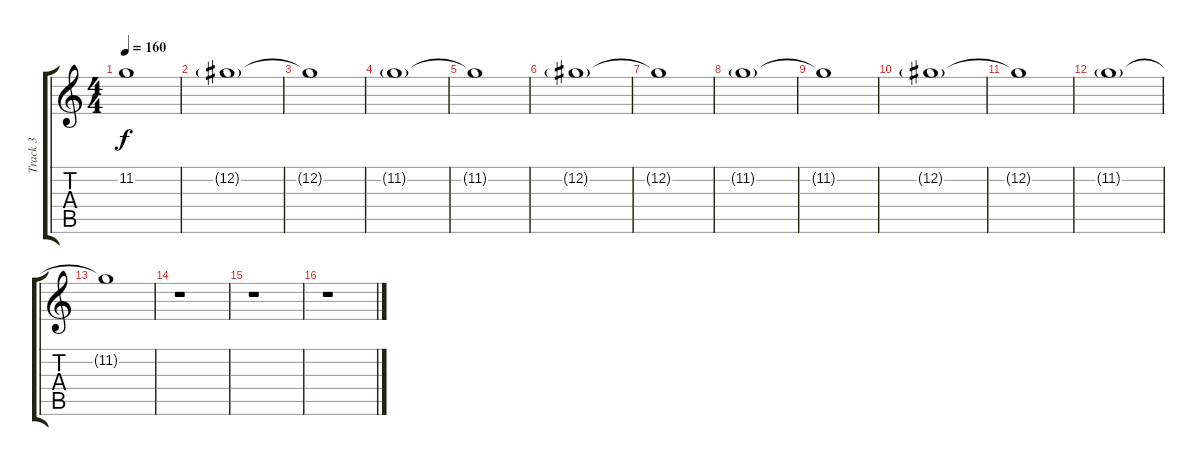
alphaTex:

\track ("Track 3" "Track 3") {instrument distortionguitar}
\staff {score tabs}
\tuning (Db4 Ab3 E3 B2 Gb2 Db2) {hide}
\ts (4 4)
\tempo 160
\clef g2
\ks c
11.2{t}.1{dy f} |
12.2{g}.1 |
12.2{t}.1 |
11.2{g}.1 |
11.2{t}.1 |
12.2{g}.1 |
12.2{t}.1 |
11.2{g}.1 |
11.2{t}.1 |
12.2{g}.1 |
12.2{t}.1 |
11.2{g}.1 |
11.2{t}.1 |
r.1 |
r.1 |
r.1
